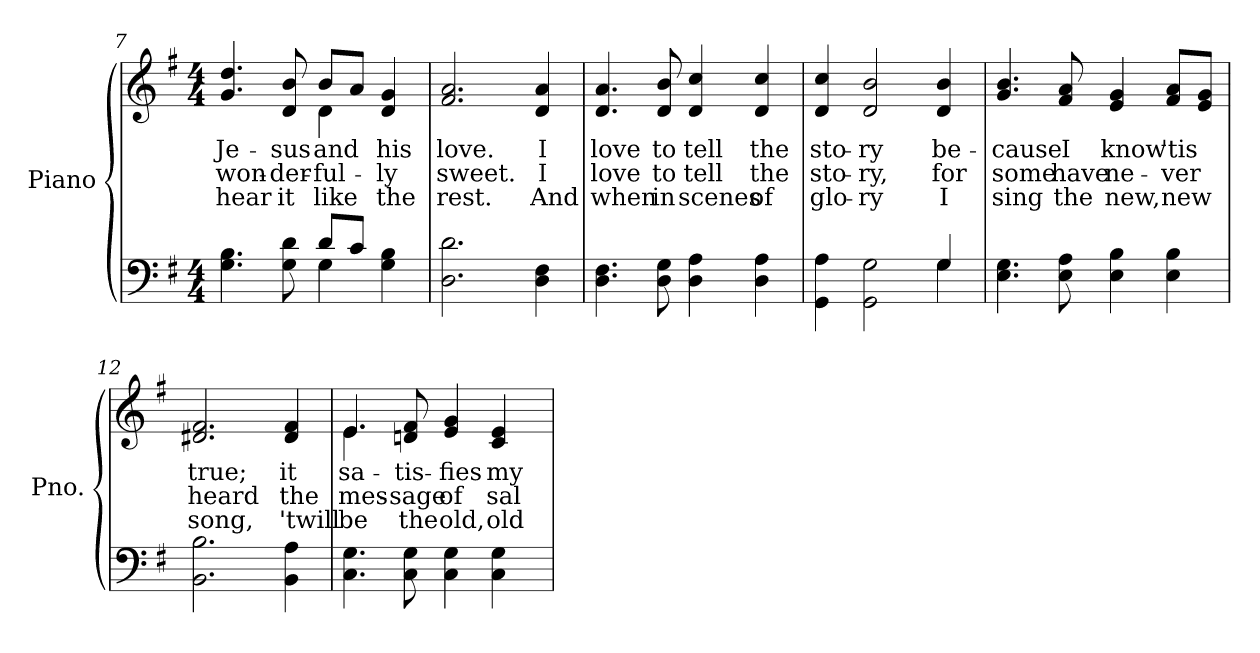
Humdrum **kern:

**kern	**kern	**text	**text	**text
*part2	*part1	*part1	*part1	*part1
*staff2	*staff1	*staff1	*staff1	*staff1
*I"Piano	*I"Piano	*	*	*
*I'Pno.	*I'Pno.	*	*	*
*clefF4	*clefG2	*	*	*
*k[f#]	*k[f#]	*	*	*
*G:	*G:	*	*	*
*M4/4	*M4/4	*	*	*
=7	=7	=7	=7	=7
*^	*	*	*	*
!	!	!	!LO:LY:b:color=#000000	!LO:LY:b:color=#000000	!LO:LY:b:color=#000000
*	*	*^	*	*	*
4.Gi\ 4.Bi	2ryy	4.gi/ 4.ddi	2ryy	Je-	won-	hear
!	!	!	!	!LO:LY:b:color=#000000	!LO:LY:b:color=#000000	!LO:LY:b:color=#000000
8Gi\ 8di	.	8di/ 8bi	.	-sus	-der-	it
!	!	!	!	!LO:LY:b:color=#000000	!LO:LY:b:color=#000000	!LO:LY:b:color=#000000
8di/L	4Gi\	8bi/L	4di\	and	-ful-	like
8ci/J	.	8ai/J	.	.	.	.
!	!	!	!	!LO:LY:b:color=#000000	!LO:LY:b:color=#000000	!LO:LY:b:color=#000000
4Gi\ 4Bi	4ryy	4di/ 4gi	4ryy	his	-ly	the
*v	*v	*	*	*	*	*
*	*v	*v	*	*	*
!!LO:LB:g=z
=8	=8	=8	=8	=8
*^	*^	*	*	*
!	!	!	!	!LO:LY:b:color=#000000	!LO:LY:b:color=#000000	!LO:LY:b:color=#000000
*v	*v	*	*	*	*	*
*	*v	*v	*	*	*
2.Di\ 2.di	2.f#i/ 2.ai	love.	sweet.	rest.
!	!	!LO:LY:b:color=#000000	!LO:LY:b:color=#000000	!LO:LY:b:color=#000000
4Di\ 4F#i	4di/ 4ai	I	I	And
=9	=9	=9	=9	=9
!	!	!LO:LY:b:color=#000000	!LO:LY:b:color=#000000	!LO:LY:b:color=#000000
4.Di\ 4.F#i	4.di/ 4.ai	love	love	when
!	!	!LO:LY:b:color=#000000	!LO:LY:b:color=#000000	!LO:LY:b:color=#000000
8Di\ 8Gi	8di/ 8bi	to	to	in
!	!	!LO:LY:b:color=#000000	!LO:LY:b:color=#000000	!LO:LY:b:color=#000000
4Di\ 4Ai	4di/ 4cci	tell	tell	scenes
!	!	!LO:LY:b:color=#000000	!LO:LY:b:color=#000000	!LO:LY:b:color=#000000
4Di\ 4Ai	4di/ 4cci	the	the	of
=10	=10	=10	=10	=10
*^	*	*	*	*
!	!	!	!LO:LY:b:color=#000000	!LO:LY:b:color=#000000	!LO:LY:b:color=#000000
4GGi\ 4Ai	2.ryy	4di/ 4cci	sto-	sto-	glo-
!	!	!	!LO:LY:b:color=#000000	!LO:LY:b:color=#000000	!LO:LY:b:color=#000000
2GGi\ 2Gi	.	2di/ 2bi	-ry	-ry,	-ry
!	!	!	!LO:LY:b:color=#000000	!LO:LY:b:color=#000000	!LO:LY:b:color=#000000
4Gi/	4Gi\	4di/ 4bi	be-	for	I
*v	*v	*	*	*	*
=11	=11	=11	=11	=11
*^	*	*	*	*
!	!	!	!LO:LY:b:color=#000000	!LO:LY:b:color=#000000	!LO:LY:b:color=#000000
*v	*v	*	*	*	*
4.Ei\ 4.Gi	4.gi/ 4.bi	-cause	some	sing
!	!	!LO:LY:b:color=#000000	!LO:LY:b:color=#000000	!LO:LY:b:color=#000000
8Ei\ 8Ai	8f#i/ 8ai	I	have	the
!	!	!LO:LY:b:color=#000000	!LO:LY:b:color=#000000	!LO:LY:b:color=#000000
4Ei\ 4Bi	4ei/ 4gi	know	ne-	new,
!	!	!LO:LY:b:color=#000000	!LO:LY:b:color=#000000	!LO:LY:b:color=#000000
4Ei\ 4Bi	8f#i/ 8ai/L	'tis	-ver	new
.	8ei/ 8gi/J	.	.	.
!!LO:LB:g=z
=12	=12	=12	=12	=12
!	!	!LO:LY:b:color=#000000	!LO:LY:b:color=#000000	!LO:LY:b:color=#000000
2.BBi\ 2.Bi	2.d#Xi/ 2.f#i	true;	heard	song,
!	!	!LO:LY:b:color=#000000	!LO:LY:b:color=#000000	!LO:LY:b:color=#000000
4BBi\ 4Ai	4d#i/ 4f#i	it	the	'twill
=13	=13	=13	=13	=13
!	!	!LO:LY:b:color=#000000	!LO:LY:b:color=#000000	!LO:LY:b:color=#000000
*	*^	*	*	*
4.Ci\ 4.Gi	4.ei/	4.ei\	sa-	mes-	be
!	!	!	!LO:LY:b:color=#000000	!LO:LY:b:color=#000000	!LO:LY:b:color=#000000
8Ci\ 8Gi	8dni/ 8f#i	2ryy	-tis-	-sage	the
!	!	!	!LO:LY:b:color=#000000	!LO:LY:b:color=#000000	!LO:LY:b:color=#000000
4Ci\ 4Gi	4ei/ 4gi	.	-fies	of	old,
!	!	!	!LO:LY:b:color=#000000	!LO:LY:b:color=#000000	!LO:LY:b:color=#000000
4Ci\ 4Gi	4ci/ 4ei	.	my	sal-	old
.	.	8ryy	.	.	.
*	*v	*v	*	*	*
=	=	=	=	=
*-	*-	*-	*-	*-
